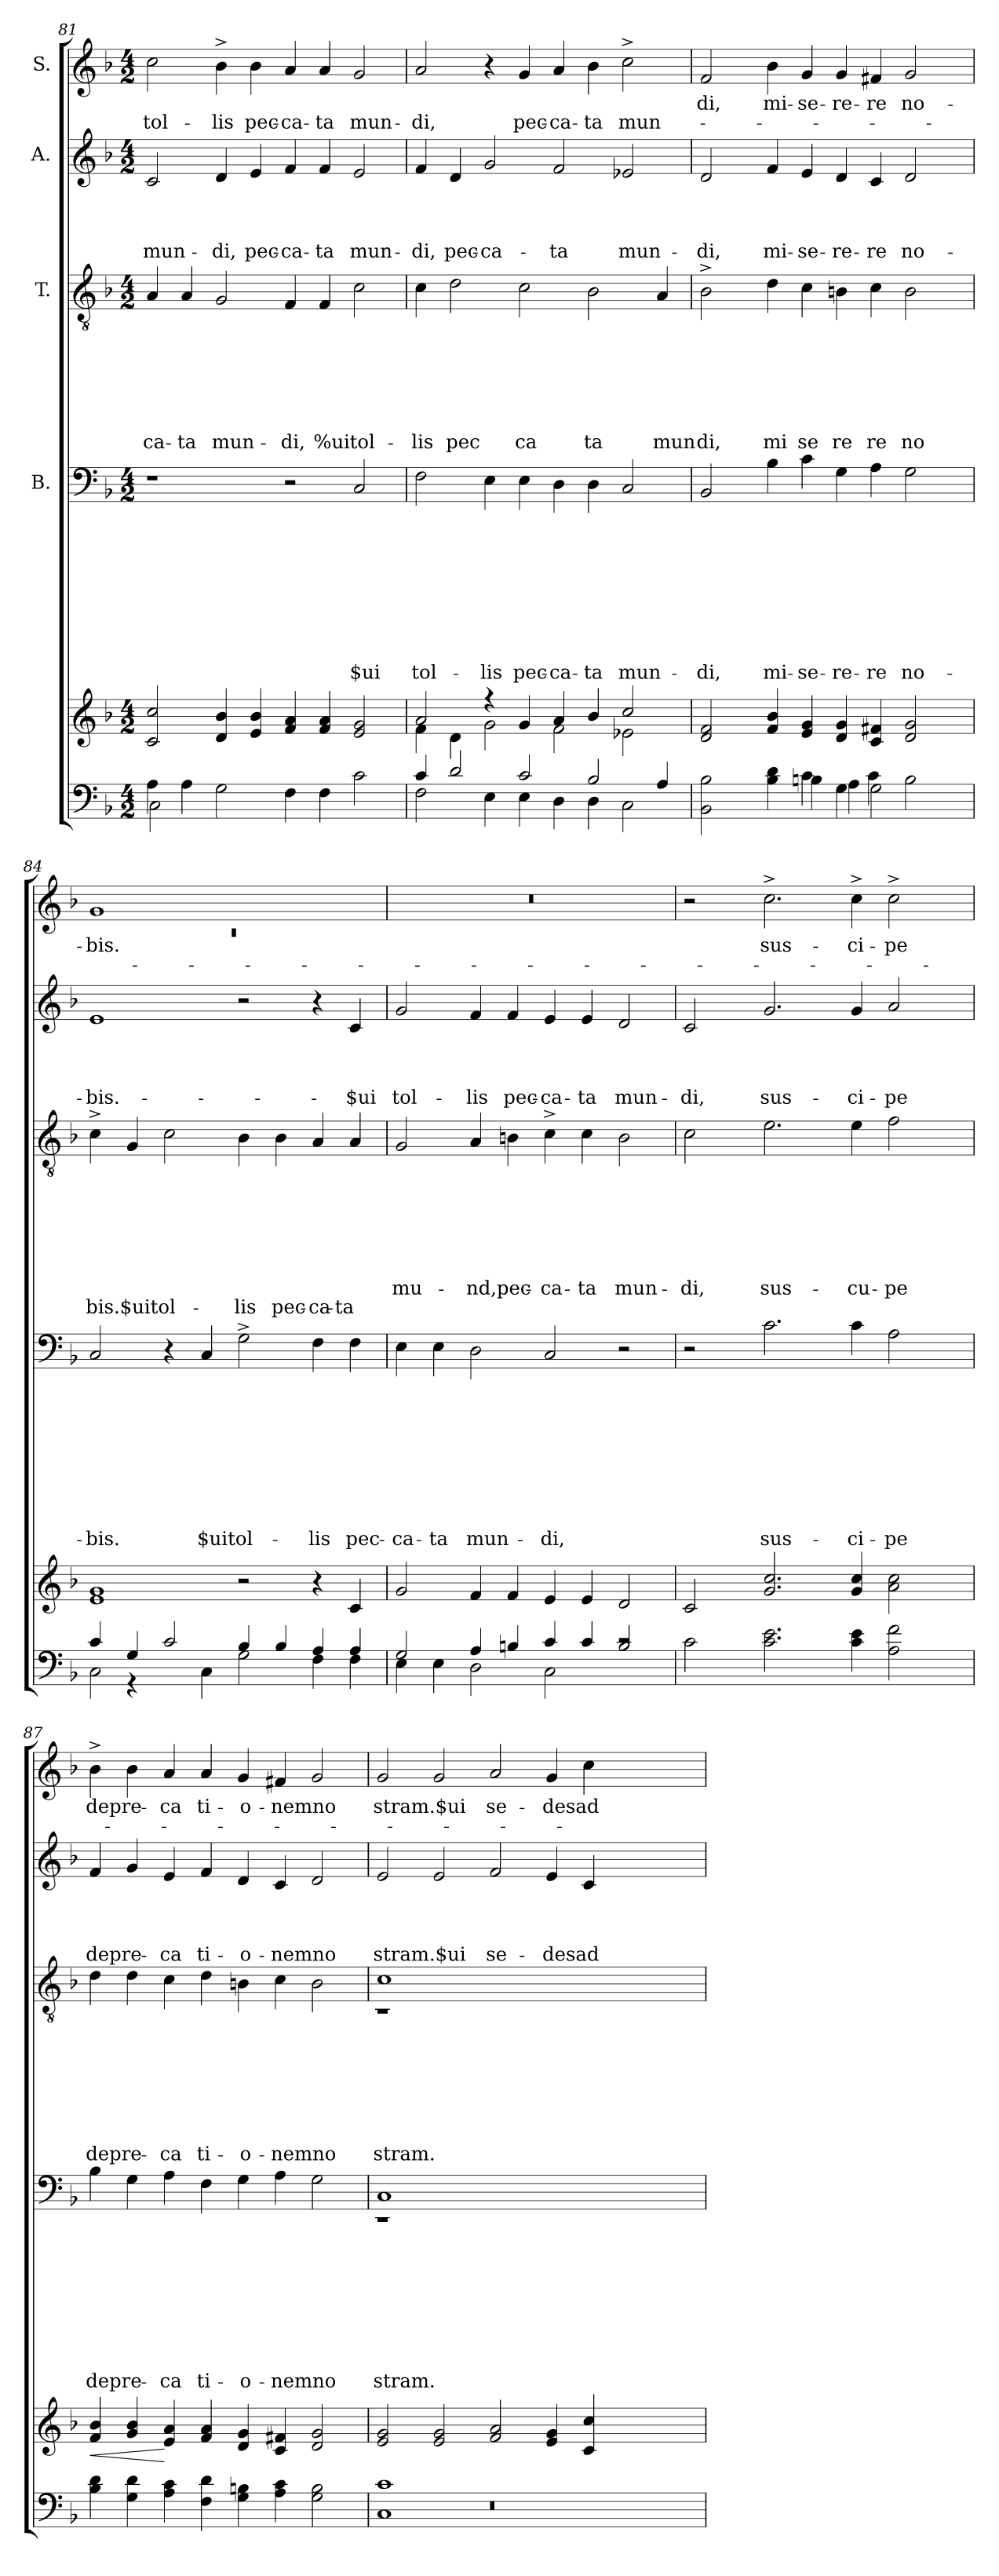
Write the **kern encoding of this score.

**kern	**kern	**dynam	**kern	**text	**text	**text	**text	**text	**text	**text	**text	**text	**kern	**text	**text	**text	**text	**text	**text	**text	**text	**kern	**text	**text	**text	**text	**kern	**text	**text
*part5	*part5	*part5	*part4	*part4	*part4	*part4	*part4	*part4	*part4	*part4	*part4	*part4	*part3	*part3	*part3	*part3	*part3	*part3	*part3	*part3	*part3	*part2	*part2	*part2	*part2	*part2	*part1	*part1	*part1
*staff6	*staff5	*staff5/6	*staff4	*staff4	*staff4	*staff4	*staff4	*staff4	*staff4	*staff4	*staff4	*staff4	*staff3	*staff3	*staff3	*staff3	*staff3	*staff3	*staff3	*staff3	*staff3	*staff2	*staff2	*staff2	*staff2	*staff2	*staff1	*staff1	*staff1
*	*	*	*I"B.	*	*	*	*	*	*	*	*	*	*I"T.	*	*	*	*	*	*	*	*	*I"A.	*	*	*	*	*I"S.	*	*
*clefF4	*clefG2	*	*clefF4	*	*	*	*	*	*	*	*	*	*clefGv2	*	*	*	*	*	*	*	*	*clefG2	*	*	*	*	*clefG2	*	*
*k[b-]	*k[b-]	*	*k[b-]	*	*	*	*	*	*	*	*	*	*k[b-]	*	*	*	*	*	*	*	*	*k[b-]	*	*	*	*	*k[b-]	*	*
*F:	*F:	*	*F:	*	*	*	*	*	*	*	*	*	*F:	*	*	*	*	*	*	*	*	*F:	*	*	*	*	*F:	*	*
*M4/2	*M4/2	*	*M4/2	*	*	*	*	*	*	*	*	*	*M4/2	*	*	*	*	*	*	*	*	*M4/2	*	*	*	*	*M4/2	*	*
=81	=81	=81	=81	=81	=81	=81	=81	=81	=81	=81	=81	=81	=81	=81	=81	=81	=81	=81	=81	=81	=81	=81	=81	=81	=81	=81	=81	=81	=81
*^	*	*	*	*	*	*	*	*	*	*	*	*	*	*	*	*	*	*	*	*	*	*	*	*	*	*	*	*	*
!	!	!	!	!	!	!	!	!	!	!	!	!	!	!	!	!	!	!	!	!	!LO:LY:b	!	!	!	!	!	!LO:LY:b	!	!	!LO:LY:b
4A\	2C\	2c/ 2cc/	.	1r	.	.	.	.	.	.	.	.	.	4A/	.	.	.	.	.	.	-ca-	.	2c/	.	.	.	-mun-	2cc\	.	tol-
!	!	!	!	!	!	!	!	!	!	!	!	!	!	!	!	!	!	!	!	!	!LO:LY:b	!	!	!	!	!	!	!	!	!
4A\	.	.	.	.	.	.	.	.	.	.	.	.	.	4A/	.	.	.	.	.	.	-ta	.	.	.	.	.	.	.	.	.
!	!	!	!	!	!	!	!	!	!	!	!	!	!	!	!	!	!	!	!	!	!LO:LY:b	!	!	!	!	!	!LO:LY:b	!	!	!LO:LY:b
2G\	1.ryy	4d/ 4b-/	.	.	.	.	.	.	.	.	.	.	.	2G/	.	.	.	.	.	.	mun-	.	4d/	.	.	.	-di,	4b-^>\	.	-lis
!	!	!	!	!	!	!	!	!	!	!	!	!	!	!	!	!	!	!	!	!	!	!	!	!	!	!	!LO:LY:b	!	!	!LO:LY:b
.	.	4e/ 4b-/	.	.	.	.	.	.	.	.	.	.	.	.	.	.	.	.	.	.	.	.	4e/	.	.	.	pec-	4b-\	.	pec-
!	!	!	!	!	!	!	!	!	!	!	!	!	!	!	!	!	!	!	!	!	!LO:LY:b	!	!	!	!	!	!LO:LY:b	!	!	!LO:LY:b
4F\	.	4f/ 4a/	.	2r	.	.	.	.	.	.	.	.	.	4F/	.	.	.	.	.	.	-di,	.	4f/	.	.	.	-ca-	4a/	.	-ca-
!	!	!	!	!	!	!	!	!	!	!	!	!	!	!	!	!	!	!	!	!	!LO:LY:b	!	!	!	!	!	!LO:LY:b	!	!	!LO:LY:b
4F\	.	4f/ 4a/	.	.	.	.	.	.	.	.	.	.	.	4F/	.	.	.	.	.	.	%ui	.	4f/	.	.	.	-ta	4a/	.	-ta
!	!	!	!	!	!	!	!	!	!	!	!	!	!LO:LY:b	!	!	!	!	!	!	!	!LO:LY:b	!	!	!	!	!	!LO:LY:b	!	!	!LO:LY:b
2c\	.	2e/ 2g/	.	2C/	.	.	.	.	.	.	.	.	$ui	2c\	.	.	.	.	.	.	tol-	.	2e/	.	.	.	mun-	2g/	.	mun-
=82	=82	=82	=82	=82	=82	=82	=82	=82	=82	=82	=82	=82	=82	=82	=82	=82	=82	=82	=82	=82	=82	=82	=82	=82	=82	=82	=82	=82	=82	=82
*	*	*^	*	*	*	*	*	*	*	*	*	*	*	*	*	*	*	*	*	*	*	*	*	*	*	*	*	*	*	*
!	!	!	!	!	!	!	!	!	!	!	!	!	!	!LO:LY:b	!	!	!	!	!	!	!	!LO:LY:b	!	!	!	!	!	!LO:LY:b	!	!	!LO:LY:b
2F\	4c/	2a/	4f\	.	2F\	.	.	.	.	.	.	.	.	tol-	4c\	.	.	.	.	.	.	-lis	.	4f/	.	.	.	-di,	2a/	.	-di,
!	!	!	!	!	!	!	!	!	!	!	!	!	!	!	!	!	!	!	!	!	!	!LO:LY:b	!	!	!	!	!	!LO:LY:b	!	!	!
.	2d/	.	4d\	.	.	.	.	.	.	.	.	.	.	.	2d\	.	.	.	.	.	.	pec	.	4d/	.	.	.	pec-	.	.	.
!	!	!	!	!	!	!	!	!	!	!	!	!	!	!LO:LY:b	!	!	!	!	!	!	!	!	!	!	!	!	!	!LO:LY:b	!	!	!
4E\	.	4rff	2g\	.	4E\	.	.	.	.	.	.	.	.	-lis	.	.	.	.	.	.	.	.	.	2g/	.	.	.	-ca-	4r	.	.
!	!	!	!	!	!	!	!	!	!	!	!	!	!	!LO:LY:b	!	!	!	!	!	!	!	!LO:LY:b	!	!	!	!	!	!	!	!	!LO:LY:b
2c/	4E\	4g/	.	.	4E\	.	.	.	.	.	.	.	.	pec-	2c\	.	.	.	.	.	.	ca	.	.	.	.	.	.	4g/	.	pec-
!	!	!	!	!	!	!	!	!	!	!	!	!	!	!LO:LY:b	!	!	!	!	!	!	!	!	!	!	!	!	!	!LO:LY:b	!	!	!LO:LY:b
.	4D\	2f\	4a/	.	4D\	.	.	.	.	.	.	.	.	-ca-	.	.	.	.	.	.	.	.	.	2f/	.	.	.	-ta	4a/	.	-ca-
!	!	!	!	!	!	!	!	!	!	!	!	!	!	!LO:LY:b	!	!	!	!	!	!	!	!LO:LY:b	!	!	!	!	!	!	!	!	!LO:LY:b
4D\	2B-/	.	4b-/	.	4D\	.	.	.	.	.	.	.	.	-ta	2B-\	.	.	.	.	.	.	ta	.	.	.	.	.	.	4b-\	.	-ta
!	!	!	!	!	!	!	!	!	!	!	!	!	!	!LO:LY:b	!	!	!	!	!	!	!	!	!	!	!	!	!	!LO:LY:b	!	!	!LO:LY:b
2C\	.	2cc/	2e-X\	.	2C/	.	.	.	.	.	.	.	.	mun-	.	.	.	.	.	.	.	.	.	2e-X/	.	.	.	mun-	2cc^>\	.	mun-
!	!	!	!	!	!	!	!	!	!	!	!	!	!	!	!	!	!	!	!	!	!	!LO:LY:b	!	!	!	!	!	!	!	!	!
.	4A/	.	.	.	.	.	.	.	.	.	.	.	.	.	4A/	.	.	.	.	.	.	mun	.	.	.	.	.	.	.	.	.
=83	=83	=83	=83	=83	=83	=83	=83	=83	=83	=83	=83	=83	=83	=83	=83	=83	=83	=83	=83	=83	=83	=83	=83	=83	=83	=83	=83	=83	=83	=83	=83
*	*^	*	*	*	*	*	*	*	*	*	*	*	*	*	*	*	*	*	*	*	*	*	*	*	*	*	*	*	*	*	*
!	!	!	!	!	!	!	!	!	!	!	!	!	!	!	!LO:LY:b	!	!	!	!	!	!	!	!LO:LY:b	!	!	!	!	!	!LO:LY:b	!	!LO:LY:b	!
2BB-\ 2B-\	2.ryy	1ryy	8ryy	2d/ 2f/	.	2BB-/	.	.	.	.	.	.	.	.	-di,	2B-^>\	.	.	.	.	.	.	di,	.	2d/	.	.	.	-di,	2f/	di,	.
.	.	.	1...ryy	.	.	.	.	.	.	.	.	.	.	.	.	.	.	.	.	.	.	.	.	.	.	.	.	.	.	.	.	.
!	!	!	!	!	!	!	!	!	!	!	!	!	!	!	!LO:LY:b	!	!	!	!	!	!	!	!LO:LY:b	!	!	!	!	!	!LO:LY:b	!	!LO:LY:b	!
4B-\ 4d\	.	.	.	4f/ 4b-/	.	4B-\	.	.	.	.	.	.	.	.	mi-	4d\	.	.	.	.	.	.	mi	.	4f/	.	.	.	mi-	4b-\	mi-	.
!	!	!	!	!	!	!	!	!	!	!	!	!	!	!	!LO:LY:b	!	!	!	!	!	!	!	!LO:LY:b	!	!	!	!	!	!LO:LY:b	!	!LO:LY:b	!
4c\	4Bn\	.	.	4e/ 4g/	.	4c\	.	.	.	.	.	.	.	.	-se-	4c\	.	.	.	.	.	.	se	.	4e/	.	.	.	-se-	4g/	-se-	.
!	!	!	!	!	!	!	!	!	!	!	!	!	!	!	!LO:LY:b	!	!	!	!	!	!	!	!LO:LY:b	!	!	!	!	!	!LO:LY:b	!	!LO:LY:b	!
4G\	4ryy	4A\	.	4d/ 4g/	.	4G\	.	.	.	.	.	.	.	.	-re-	4Bn\	.	.	.	.	.	.	re	.	4d/	.	.	.	-re-	4g/	-re-	.
!	!	!	!	!	!	!	!	!	!	!	!	!	!	!	!LO:LY:b	!	!	!	!	!	!	!	!LO:LY:b	!	!	!	!	!	!LO:LY:b	!	!LO:LY:b	!
2G\	4c\	4ryy	.	4c/ 4f#X/	.	4A\	.	.	.	.	.	.	.	.	-re	4c\	.	.	.	.	.	.	re	.	4c/	.	.	.	-re	4f#X/	-re	.
!	!	!	!	!	!	!	!	!	!	!	!	!	!	!	!LO:LY:b	!	!	!	!	!	!	!	!LO:LY:b	!	!	!	!	!	!LO:LY:b	!	!LO:LY:b	!
.	2ryy	2B\	.	2d/ 2g/	.	2G\	.	.	.	.	.	.	.	.	no-	2B\	.	.	.	.	.	.	no	.	2d/	.	.	.	no-	2g/	no-	.
4ryy	.	.	.	.	.	.	.	.	.	.	.	.	.	.	.	.	.	.	.	.	.	.	.	.	.	.	.	.	.	.	.	.
*	*	*	*v	*v	*	*	*	*	*	*	*	*	*	*	*	*	*	*	*	*	*	*	*	*	*	*	*	*	*	*	*	*
!!LO:LB:g=z
=84	=84	=84	=84	=84	=84	=84	=84	=84	=84	=84	=84	=84	=84	=84	=84	=84	=84	=84	=84	=84	=84	=84	=84	=84	=84	=84	=84	=84	=84	=84	=84
*	*	*	*	*	*	*	*	*	*	*	*	*	*	*	*	*	*	*	*	*	*	*	*	*	*	*	*	*	*^	*	*
!	!	!	!	!	!	!	!	!	!	!	!	!	!	!LO:LY:b	!	!	!	!	!	!	!	!	!LO:LY:b	!	!	!	!	!LO:LY:b	!	!LO:N:vis=1	!LO:LY:b	!
2C\	4c/	4ryy	1e 1g	.	2C/	.	.	.	.	.	.	.	.	-bis.	4c^>\	.	.	.	.	.	.	.	-bis.$uitol-	1e	.	.	.	-bis.-	1g	0rc	-bis.	.
.	4G/	4rGG	.	.	.	.	.	.	.	.	.	.	.	.	4G/	.	.	.	.	.	.	.	.	.	.	.	.	.	.	.	.	.
1.ryy	2c/	4ryy	.	.	4r	.	.	.	.	.	.	.	.	.	2c\	.	.	.	.	.	.	.	.	.	.	.	.	.	.	.	.	.
!	!	!	!	!	!	!	!	!	!	!	!	!	!	!LO:LY:b	!	!	!	!	!	!	!	!	!	!	!	!	!	!	!	!	!	!
.	.	4C\	.	.	4C/	.	.	.	.	.	.	.	.	$uitol-	.	.	.	.	.	.	.	.	.	.	.	.	.	.	.	.	.	.
!	!	!	!	!	!	!	!	!	!	!	!	!	!	!	!	!	!	!	!	!	!	!	!LO:LY:b	!	!	!	!	!	!	!	!	!
.	4B-/	2G\	2r	.	2G^>\	.	.	.	.	.	.	.	.	.	4B-\	.	.	.	.	.	.	.	-lis	2r	.	.	.	.	1ryy	.	.	.
!	!	!	!	!	!	!	!	!	!	!	!	!	!	!	!	!	!	!	!	!	!	!	!LO:LY:b	!	!	!	!	!	!	!	!	!
.	4B-/	.	.	.	.	.	.	.	.	.	.	.	.	.	4B-\	.	.	.	.	.	.	.	pec-	.	.	.	.	.	.	.	.	.
!	!	!	!	!	!	!	!	!	!	!	!	!	!	!LO:LY:b	!	!	!	!	!	!	!	!	!LO:LY:b	!	!	!	!	!	!	!	!	!
.	4F\	4A/	4r	.	4F\	.	.	.	.	.	.	.	.	-lis	4A/	.	.	.	.	.	.	.	-ca-	4r	.	.	.	.	.	.	.	.
!	!	!	!	!	!	!	!	!	!	!	!	!	!	!LO:LY:b	!	!	!	!	!	!	!	!	!LO:LY:b	!	!	!	!	!LO:LY:b	!	!	!	!
.	4F\	4A/	4c/	.	4F\	.	.	.	.	.	.	.	.	pec-	4A/	.	.	.	.	.	.	.	-ta	4c/	.	.	.	-$ui	.	.	.	.
*	*	*	*	*	*	*	*	*	*	*	*	*	*	*	*	*	*	*	*	*	*	*	*	*	*	*	*	*	*v	*v	*	*
=85	=85	=85	=85	=85	=85	=85	=85	=85	=85	=85	=85	=85	=85	=85	=85	=85	=85	=85	=85	=85	=85	=85	=85	=85	=85	=85	=85	=85	=85	=85	=85
!	!	!	!	!	!	!	!	!	!	!	!	!	!	!LO:LY:b	!	!	!	!	!	!	!	!LO:LY:b	!	!	!	!	!	!LO:LY:b	!LO:N:vis=1	!	!
*	*v	*v	*	*	*	*	*	*	*	*	*	*	*	*	*	*	*	*	*	*	*	*	*	*	*	*	*	*	*	*	*
2G/	4E\	2g/	.	4E\	.	.	.	.	.	.	.	.	-ca-	2G/	.	.	.	.	.	.	mu-	.	2g/	.	.	.	tol-	0r	.	.
!	!	!	!	!	!	!	!	!	!	!	!	!	!LO:LY:b	!	!	!	!	!	!	!	!	!	!	!	!	!	!	!	!	!
.	4E\	.	.	4E\	.	.	.	.	.	.	.	.	-ta	.	.	.	.	.	.	.	.	.	.	.	.	.	.	.	.	.
!	!	!	!	!	!	!	!	!	!	!	!	!	!LO:LY:b	!	!	!	!	!	!	!	!LO:LY:b	!	!	!	!	!	!LO:LY:b	!	!	!
4A/	2D\	4f/	.	2D\	.	.	.	.	.	.	.	.	mun-	4A/	.	.	.	.	.	.	-nd,pec-	.	4f/	.	.	.	-lis	.	.	.
!	!	!	!	!	!	!	!	!	!	!	!	!	!	!	!	!	!	!	!	!	!	!	!	!	!	!	!LO:LY:b	!	!	!
4Bn/	.	4f/	.	.	.	.	.	.	.	.	.	.	.	4Bn\	.	.	.	.	.	.	.	.	4f/	.	.	.	pec-	.	.	.
!	!	!	!	!	!	!	!	!	!	!	!	!	!LO:LY:b	!	!	!	!	!	!	!	!LO:LY:b	!	!	!	!	!	!LO:LY:b	!	!	!
2C\	4c/	4e/	.	2C/	.	.	.	.	.	.	.	.	-di,	4c^>\	.	.	.	.	.	.	-ca-	.	4e/	.	.	.	-ca-	.	.	.
!	!	!	!	!	!	!	!	!	!	!	!	!	!	!	!	!	!	!	!	!	!LO:LY:b	!	!	!	!	!	!LO:LY:b	!	!	!
.	4c/	4e/	.	.	.	.	.	.	.	.	.	.	.	4c\	.	.	.	.	.	.	-ta	.	4e/	.	.	.	-ta	.	.	.
!	!	!	!	!	!	!	!	!	!	!	!	!	!	!	!	!	!	!	!	!	!LO:LY:b	!	!	!	!	!	!LO:LY:b	!	!	!
2rc	2B/	2d/	.	2r	.	.	.	.	.	.	.	.	.	2B\	.	.	.	.	.	.	mun-	.	2d/	.	.	.	mun-	.	.	.
=86	=86	=86	=86	=86	=86	=86	=86	=86	=86	=86	=86	=86	=86	=86	=86	=86	=86	=86	=86	=86	=86	=86	=86	=86	=86	=86	=86	=86	=86	=86
*	*	*^	*	*	*	*	*	*	*	*	*	*	*	*	*	*	*	*	*	*	*	*	*	*	*	*	*	*	*	*
!	!	!	!	!	!	!	!	!	!	!	!	!	!	!	!	!	!	!	!	!	!	!LO:LY:b	!	!	!	!	!	!LO:LY:b	!	!	!
*v	*v	*	*	*	*	*	*	*	*	*	*	*	*	*	*	*	*	*	*	*	*	*	*	*	*	*	*	*	*	*	*
2c\	8ryy	2c/	.	2r	.	.	.	.	.	.	.	.	.	2c\	.	.	.	.	.	.	-di,	.	2c/	.	.	.	-di,	2r	.	.
.	32ryy	.	.	.	.	.	.	.	.	.	.	.	.	.	.	.	.	.	.	.	.	.	.	.	.	.	.	.	.	.
.	1ryy	.	.	.	.	.	.	.	.	.	.	.	.	.	.	.	.	.	.	.	.	.	.	.	.	.	.	.	.	.
!	!	!	!	!	!	!	!	!	!	!	!	!	!LO:LY:b	!	!	!	!	!	!	!	!LO:LY:b	!	!	!	!	!	!LO:LY:b	!	!LO:LY:b	!
2.c\ 2.e\	.	2.g/ 2.cc/	.	2.c\	.	.	.	.	.	.	.	.	sus-	2.e\	.	.	.	.	.	.	sus-	.	2.g/	.	.	.	sus-	2.cc^>\	sus-	.
.	2ryy	.	.	.	.	.	.	.	.	.	.	.	.	.	.	.	.	.	.	.	.	.	.	.	.	.	.	.	.	.
!	!	!	!	!	!	!	!	!	!	!	!	!	!LO:LY:b	!	!	!	!	!	!	!	!LO:LY:b	!	!	!	!	!	!LO:LY:b	!	!LO:LY:b	!
4c\ 4e\	.	4g/ 4cc/	.	4c\	.	.	.	.	.	.	.	.	-ci-	4e\	.	.	.	.	.	.	-cu-	.	4g/	.	.	.	-ci-	4cc^>\	-ci-	.
!	!	!	!	!	!	!	!	!	!	!	!	!	!LO:LY:b	!	!	!	!	!	!	!	!LO:LY:b	!	!	!	!	!	!LO:LY:b	!	!LO:LY:b	!
2A\ 2f\	.	2a\ 2cc\	.	2A\	.	.	.	.	.	.	.	.	-pe	2f\	.	.	.	.	.	.	-pe	.	2a/	.	.	.	-pe	2cc^>\	-pe	.
.	4ryy	.	.	.	.	.	.	.	.	.	.	.	.	.	.	.	.	.	.	.	.	.	.	.	.	.	.	.	.	.
.	16.ryy	.	.	.	.	.	.	.	.	.	.	.	.	.	.	.	.	.	.	.	.	.	.	.	.	.	.	.	.	.
*	*v	*v	*	*	*	*	*	*	*	*	*	*	*	*	*	*	*	*	*	*	*	*	*	*	*	*	*	*	*	*
=87	=87	=87	=87	=87	=87	=87	=87	=87	=87	=87	=87	=87	=87	=87	=87	=87	=87	=87	=87	=87	=87	=87	=87	=87	=87	=87	=87	=87	=87
!	!	!LO:HP:b	!	!	!	!	!	!	!	!	!	!LO:LY:b	!	!	!	!	!	!	!	!	!LO:LY:b	!	!	!	!	!LO:LY:b	!	!LO:LY:b	!
4B-\ 4d\	4f/ 4b-/	<	4B-\	.	.	.	.	.	.	.	.	depre-	4d\	.	.	.	.	.	.	.	depre-	4f/	.	.	.	depre-	4b-^>\	depre-	.
4G\ 4d\	4g/ 4b-/	.	4G\	.	.	.	.	.	.	.	.	.	4d\	.	.	.	.	.	.	.	.	4g/	.	.	.	.	4b-\	.	.
!	!	!	!	!	!	!	!	!	!	!	!	!LO:LY:b	!	!	!	!	!	!	!	!	!LO:LY:b	!	!	!	!	!LO:LY:b	!	!LO:LY:b	!
4A\ 4c\	4e/ 4a/	[	4A\	.	.	.	.	.	.	.	.	-ca	4c\	.	.	.	.	.	.	.	-ca	4e/	.	.	.	-ca	4a/	-ca	.
!	!	!	!	!	!	!	!	!	!	!	!	!LO:LY:b	!	!	!	!	!	!	!	!	!LO:LY:b	!	!	!	!	!LO:LY:b	!	!LO:LY:b	!
4F\ 4d\	4f/ 4a/	.	4F\	.	.	.	.	.	.	.	.	ti-	4d\	.	.	.	.	.	.	.	ti-	4f/	.	.	.	ti-	4a/	ti-	.
!	!	!	!	!	!	!	!	!	!	!	!	!LO:LY:b	!	!	!	!	!	!	!	!	!LO:LY:b	!	!	!	!	!LO:LY:b	!	!LO:LY:b	!
4G\ 4Bn\	4d/ 4g/	.	4G\	.	.	.	.	.	.	.	.	-o-	4Bn\	.	.	.	.	.	.	.	-o-	4d/	.	.	.	-o-	4g/	-o-	.
!	!	!	!	!	!	!	!	!	!	!	!	!LO:LY:b	!	!	!	!	!	!	!	!	!LO:LY:b	!	!	!	!	!LO:LY:b	!	!LO:LY:b	!
4A\ 4c\	4c/ 4f#X/	.	4A\	.	.	.	.	.	.	.	.	-nemno	4c\	.	.	.	.	.	.	.	-nemno	4c/	.	.	.	-nemno	4f#X/	-nemno	.
2G\ 2B\	2d/ 2g/	.	2G\	.	.	.	.	.	.	.	.	.	2B\	.	.	.	.	.	.	.	.	2d/	.	.	.	.	2g/	.	.
=88	=88	=88	=88	=88	=88	=88	=88	=88	=88	=88	=88	=88	=88	=88	=88	=88	=88	=88	=88	=88	=88	=88	=88	=88	=88	=88	=88	=88	=88
*	*	*	*^	*	*	*	*	*	*	*	*	*	*^	*	*	*	*	*	*	*	*	*	*	*	*	*	*	*	*
!	!	!	!	!LO:N:vis=1	!	!	!	!	!	!	!	!	!LO:LY:b	!	!LO:N:vis=1	!	!	!	!	!	!	!	!LO:LY:b	!	!	!	!	!LO:LY:b	!	!LO:LY:b	!
1C 1c	2e/ 2g/	.	1C	0rEE	.	.	.	.	.	.	.	.	stram.	1c	0rC	.	.	.	.	.	.	.	stram.	2e/	.	.	.	stram.$ui	2g/	stram.$ui	.
.	2e/ 2g/	.	.	.	.	.	.	.	.	.	.	.	.	.	.	.	.	.	.	.	.	.	.	2e/	.	.	.	.	2g/	.	.
!	!	!	!	!	!	!	!	!	!	!	!	!	!	!	!	!	!	!	!	!	!	!	!	!	!	!	!	!LO:LY:b	!	!LO:LY:b	!
0r	2f/ 2a/	.	1ryy	.	.	.	.	.	.	.	.	.	.	1ryy	.	.	.	.	.	.	.	.	.	2f/	.	.	.	se-	2a/	se-	.
!	!	!	!	!	!	!	!	!	!	!	!	!	!	!	!	!	!	!	!	!	!	!	!	!	!	!	!	!LO:LY:b	!	!LO:LY:b	!
.	4e/ 4g/	.	.	.	.	.	.	.	.	.	.	.	.	.	.	.	.	.	.	.	.	.	.	4e/	.	.	.	-desad	4g/	-desad	.
.	4c/ 4cc/	.	.	.	.	.	.	.	.	.	.	.	.	.	.	.	.	.	.	.	.	.	.	4c/	.	.	.	.	4cc\	.	.
.	1ryy	.	1ryy	1ryy	.	.	.	.	.	.	.	.	.	1ryy	1ryy	.	.	.	.	.	.	.	.	1ryy	.	.	.	.	1ryy	.	.
*	*	*	*v	*v	*	*	*	*	*	*	*	*	*	*	*	*	*	*	*	*	*	*	*	*	*	*	*	*	*	*	*
*	*	*	*	*	*	*	*	*	*	*	*	*	*v	*v	*	*	*	*	*	*	*	*	*	*	*	*	*	*	*	*
=	=	=	=	=	=	=	=	=	=	=	=	=	=	=	=	=	=	=	=	=	=	=	=	=	=	=	=	=	=
*-	*-	*-	*-	*-	*-	*-	*-	*-	*-	*-	*-	*-	*-	*-	*-	*-	*-	*-	*-	*-	*-	*-	*-	*-	*-	*-	*-	*-	*-
